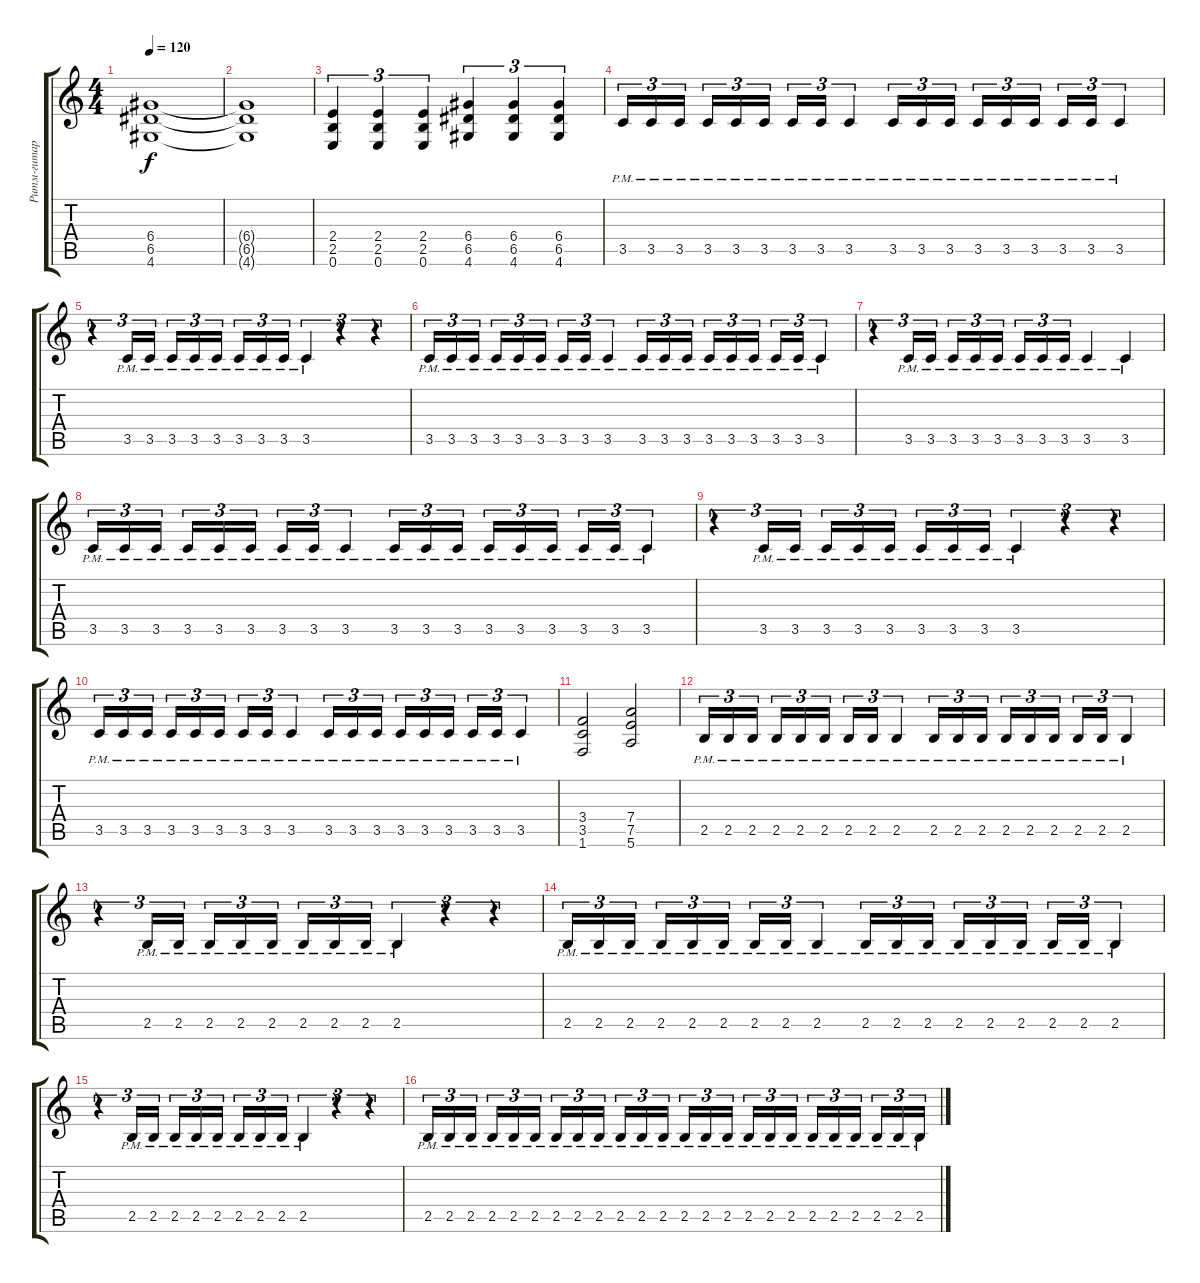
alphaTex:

\track ("Ритм-гитара (Силеноз)" "Ритм-гитар") {instrument distortionguitar}
\staff {score tabs}
\tuning (E4 B3 G3 D3 A2 E2) {hide}
\ts (4 4)
\tempo 120
\clef g2
\ks c
(6.4{t} 6.5{t} 4.6{t}).1{dy f} |
(6.4{t} 6.5{t} 4.6{t}).1 |
(2.4 2.5 0.6).4{tu (3 2)} (2.4 2.5 0.6).4{tu (3 2)} (2.4 2.5 0.6).4{tu (3 2)} (6.4 6.5 4.6).4{tu (3 2)} (6.4 6.5 4.6).4{tu (3 2)} (6.4 6.5 4.6).4{tu (3 2)} |
3.5{pm}.16{tu (3 2)} 3.5{pm}.16{tu (3 2)} 3.5{pm}.16{tu (3 2) beam splitsecondary} 3.5{pm}.16{tu (3 2)} 3.5{pm}.16{tu (3 2)} 3.5{pm}.16{tu (3 2)} 3.5{pm}.16{tu (3 2)} 3.5{pm}.16{tu (3 2)} 3.5{pm}.4{tu (3 2)} 3.5{pm}.16{tu (3 2)} 3.5{pm}.16{tu (3 2)} 3.5{pm}.16{tu (3 2) beam splitsecondary} 3.5{pm}.16{tu (3 2)} 3.5{pm}.16{tu (3 2)} 3.5{pm}.16{tu (3 2)} 3.5{pm}.16{tu (3 2)} 3.5{pm}.16{tu (3 2)} 3.5{pm}.4{tu (3 2)} |
r.4{tu (3 2)} 3.5{pm}.16{tu (3 2)} 3.5{pm}.16{tu (3 2)} 3.5{pm}.16{tu (3 2)} 3.5{pm}.16{tu (3 2)} 3.5{pm}.16{tu (3 2) beam splitsecondary} 3.5{pm}.16{tu (3 2)} 3.5{pm}.16{tu (3 2)} 3.5{pm}.16{tu (3 2)} 3.5{pm}.4{tu (3 2)} r.4{tu (3 2)} r.4{tu (3 2)} |
3.5{pm}.16{tu (3 2)} 3.5{pm}.16{tu (3 2)} 3.5{pm}.16{tu (3 2) beam splitsecondary} 3.5{pm}.16{tu (3 2)} 3.5{pm}.16{tu (3 2)} 3.5{pm}.16{tu (3 2)} 3.5{pm}.16{tu (3 2)} 3.5{pm}.16{tu (3 2)} 3.5{pm}.4{tu (3 2)} 3.5{pm}.16{tu (3 2)} 3.5{pm}.16{tu (3 2)} 3.5{pm}.16{tu (3 2) beam splitsecondary} 3.5{pm}.16{tu (3 2)} 3.5{pm}.16{tu (3 2)} 3.5{pm}.16{tu (3 2)} 3.5{pm}.16{tu (3 2)} 3.5{pm}.16{tu (3 2)} 3.5{pm}.4{tu (3 2)} |
r.4{tu (3 2)} 3.5{pm}.16{tu (3 2)} 3.5{pm}.16{tu (3 2)} 3.5{pm}.16{tu (3 2)} 3.5{pm}.16{tu (3 2)} 3.5{pm}.16{tu (3 2) beam splitsecondary} 3.5{pm}.16{tu (3 2)} 3.5{pm}.16{tu (3 2)} 3.5{pm}.16{tu (3 2)} 3.5{pm}.4 3.5{pm}.4 |
3.5{pm}.16{tu (3 2)} 3.5{pm}.16{tu (3 2)} 3.5{pm}.16{tu (3 2) beam splitsecondary} 3.5{pm}.16{tu (3 2)} 3.5{pm}.16{tu (3 2)} 3.5{pm}.16{tu (3 2)} 3.5{pm}.16{tu (3 2)} 3.5{pm}.16{tu (3 2)} 3.5{pm}.4{tu (3 2)} 3.5{pm}.16{tu (3 2)} 3.5{pm}.16{tu (3 2)} 3.5{pm}.16{tu (3 2) beam splitsecondary} 3.5{pm}.16{tu (3 2)} 3.5{pm}.16{tu (3 2)} 3.5{pm}.16{tu (3 2)} 3.5{pm}.16{tu (3 2)} 3.5{pm}.16{tu (3 2)} 3.5{pm}.4{tu (3 2)} |
r.4{tu (3 2)} 3.5{pm}.16{tu (3 2)} 3.5{pm}.16{tu (3 2)} 3.5{pm}.16{tu (3 2)} 3.5{pm}.16{tu (3 2)} 3.5{pm}.16{tu (3 2) beam splitsecondary} 3.5{pm}.16{tu (3 2)} 3.5{pm}.16{tu (3 2)} 3.5{pm}.16{tu (3 2)} 3.5{pm}.4{tu (3 2)} r.4{tu (3 2)} r.4{tu (3 2)} |
3.5{pm}.16{tu (3 2)} 3.5{pm}.16{tu (3 2)} 3.5{pm}.16{tu (3 2) beam splitsecondary} 3.5{pm}.16{tu (3 2)} 3.5{pm}.16{tu (3 2)} 3.5{pm}.16{tu (3 2)} 3.5{pm}.16{tu (3 2)} 3.5{pm}.16{tu (3 2)} 3.5{pm}.4{tu (3 2)} 3.5{pm}.16{tu (3 2)} 3.5{pm}.16{tu (3 2)} 3.5{pm}.16{tu (3 2) beam splitsecondary} 3.5{pm}.16{tu (3 2)} 3.5{pm}.16{tu (3 2)} 3.5{pm}.16{tu (3 2)} 3.5{pm}.16{tu (3 2)} 3.5{pm}.16{tu (3 2)} 3.5{pm}.4{tu (3 2)} |
(3.4 3.5 1.6).2 (7.4 7.5 5.6).2 |
2.5{pm}.16{tu (3 2)} 2.5{pm}.16{tu (3 2)} 2.5{pm}.16{tu (3 2) beam splitsecondary} 2.5{pm}.16{tu (3 2)} 2.5{pm}.16{tu (3 2)} 2.5{pm}.16{tu (3 2)} 2.5{pm}.16{tu (3 2)} 2.5{pm}.16{tu (3 2)} 2.5{pm}.4{tu (3 2)} 2.5{pm}.16{tu (3 2)} 2.5{pm}.16{tu (3 2)} 2.5{pm}.16{tu (3 2) beam splitsecondary} 2.5{pm}.16{tu (3 2)} 2.5{pm}.16{tu (3 2)} 2.5{pm}.16{tu (3 2)} 2.5{pm}.16{tu (3 2)} 2.5{pm}.16{tu (3 2)} 2.5{pm}.4{tu (3 2)} |
r.4{tu (3 2)} 2.5{pm}.16{tu (3 2)} 2.5{pm}.16{tu (3 2)} 2.5{pm}.16{tu (3 2)} 2.5{pm}.16{tu (3 2)} 2.5{pm}.16{tu (3 2) beam splitsecondary} 2.5{pm}.16{tu (3 2)} 2.5{pm}.16{tu (3 2)} 2.5{pm}.16{tu (3 2)} 2.5{pm}.4{tu (3 2)} r.4{tu (3 2)} r.4{tu (3 2)} |
2.5{pm}.16{tu (3 2)} 2.5{pm}.16{tu (3 2)} 2.5{pm}.16{tu (3 2) beam splitsecondary} 2.5{pm}.16{tu (3 2)} 2.5{pm}.16{tu (3 2)} 2.5{pm}.16{tu (3 2)} 2.5{pm}.16{tu (3 2)} 2.5{pm}.16{tu (3 2)} 2.5{pm}.4{tu (3 2)} 2.5{pm}.16{tu (3 2)} 2.5{pm}.16{tu (3 2)} 2.5{pm}.16{tu (3 2) beam splitsecondary} 2.5{pm}.16{tu (3 2)} 2.5{pm}.16{tu (3 2)} 2.5{pm}.16{tu (3 2)} 2.5{pm}.16{tu (3 2)} 2.5{pm}.16{tu (3 2)} 2.5{pm}.4{tu (3 2)} |
r.4{tu (3 2)} 2.5{pm}.16{tu (3 2)} 2.5{pm}.16{tu (3 2)} 2.5{pm}.16{tu (3 2)} 2.5{pm}.16{tu (3 2)} 2.5{pm}.16{tu (3 2) beam splitsecondary} 2.5{pm}.16{tu (3 2)} 2.5{pm}.16{tu (3 2)} 2.5{pm}.16{tu (3 2)} 2.5{pm}.4{tu (3 2)} r.4{tu (3 2)} r.4{tu (3 2)} |
2.5{pm}.16{tu (3 2)} 2.5{pm}.16{tu (3 2)} 2.5{pm}.16{tu (3 2) beam splitsecondary} 2.5{pm}.16{tu (3 2)} 2.5{pm}.16{tu (3 2)} 2.5{pm}.16{tu (3 2)} 2.5{pm}.16{tu (3 2)} 2.5{pm}.16{tu (3 2)} 2.5{pm}.16{tu (3 2) beam splitsecondary} 2.5{pm}.16{tu (3 2)} 2.5{pm}.16{tu (3 2)} 2.5{pm}.16{tu (3 2)} 2.5{pm}.16{tu (3 2)} 2.5{pm}.16{tu (3 2)} 2.5{pm}.16{tu (3 2) beam splitsecondary} 2.5{pm}.16{tu (3 2)} 2.5{pm}.16{tu (3 2)} 2.5{pm}.16{tu (3 2)} 2.5{pm}.16{tu (3 2)} 2.5{pm}.16{tu (3 2)} 2.5{pm}.16{tu (3 2) beam splitsecondary} 2.5{pm}.16{tu (3 2)} 2.5{pm}.16{tu (3 2)} 2.5{pm}.16{tu (3 2)}
